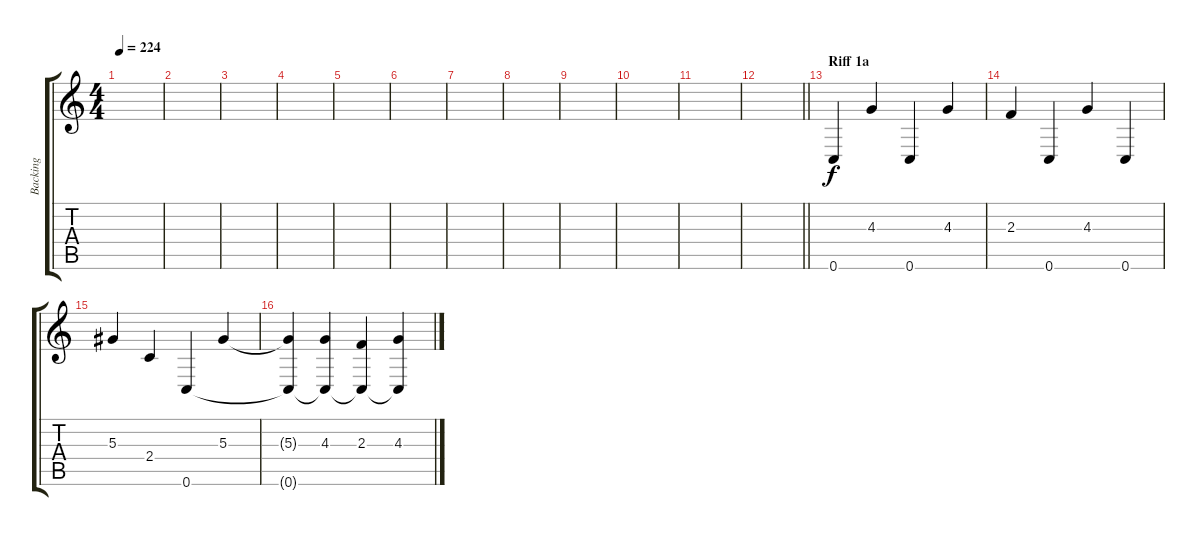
\track ("Backing" "Backing") {instrument overdrivenguitar}
\staff {score tabs}
\tuning (C4 G3 Eb3 Bb2 F2 C2) {hide}
\ts (4 4)
\tempo 224
\clef g2
\ks c
|
|
|
|
|
|
|
|
|
|
|
\barLineRight lightlight
|
\section ("" "Riff 1a")
0.6.4 4.3.4 0.6.4 4.3.4 |
2.3.4 0.6.4 4.3.4 0.6.4 |
5.3.4 2.4.4 0.6.4 5.3.4 |
(5.3{t} 0.6{t}).4 (4.3 0.6{t}).4 (2.3 0.6{t}).4 (4.3 0.6{t}).4
